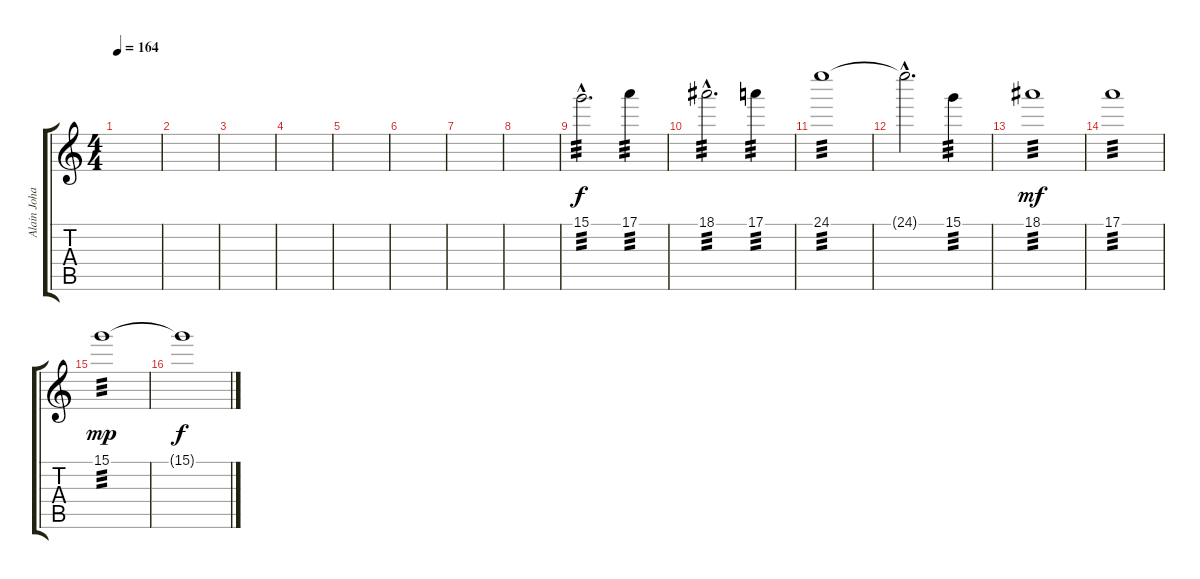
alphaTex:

\track ("Alain Johannes - markxophone" "Alain Joha") {instrument banjo}
\staff {score tabs}
\tuning (E4 B3 G3 D3 A2 E2) {hide}
\displaytranspose 12
\ts (4 4)
\tempo 164
\clef g2
\ks c
|
|
|
|
|
|
|
|
\section ("" "")
15.1{hac}.2{d tp 3 volume 10} 17.1.4{tp 3} |
18.1{hac}.2{d tp 3} 17.1.4{tp 3} |
24.1.1{tp 3} |
24.1{hac t}.2{d} 15.1.4{tp 3} |
18.1.1{tp 3 dy mf} |
17.1.1{tp 3} |
15.1.1{tp 3 dy mp} |
15.1{t}.1{dy f}
